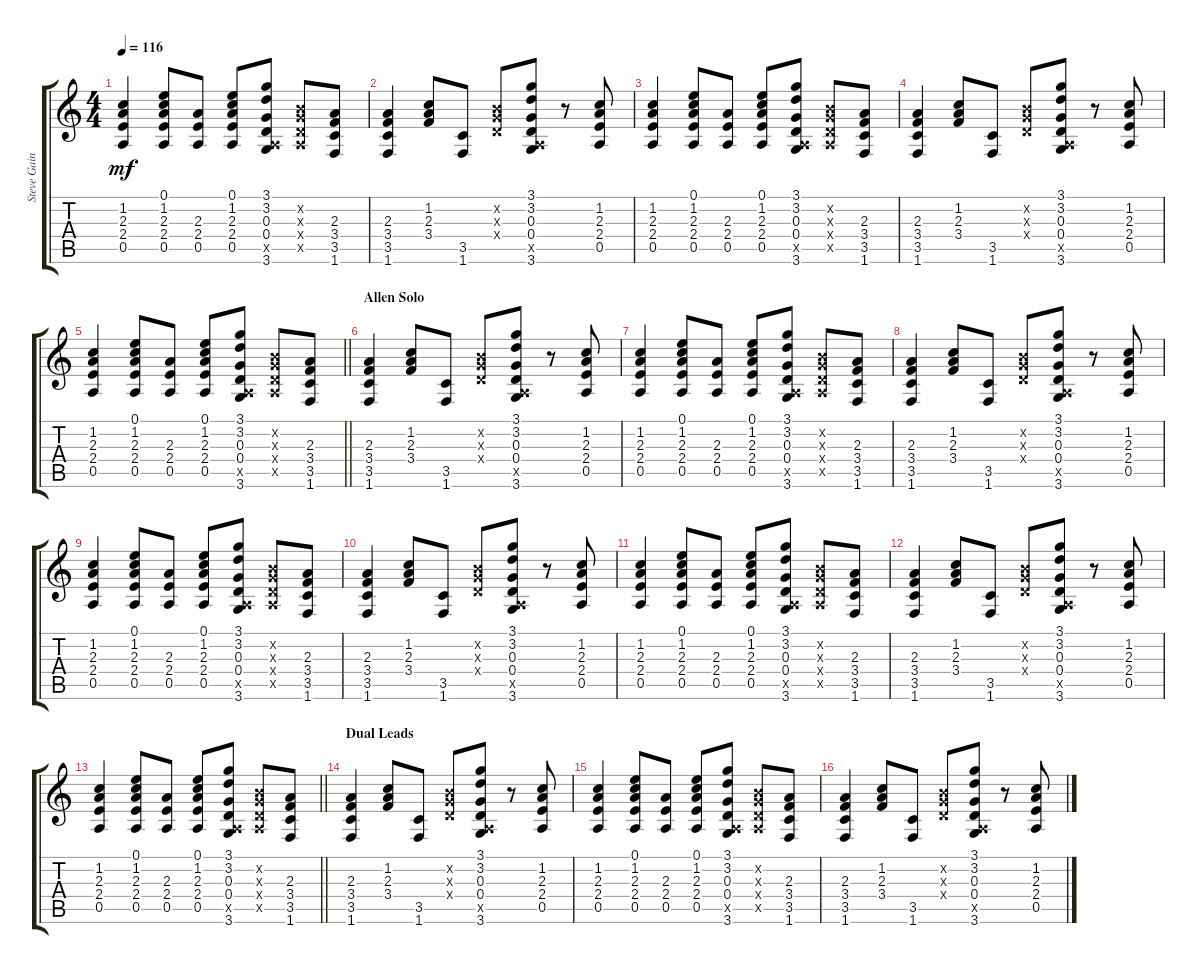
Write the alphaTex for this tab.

\track ("Steve Gaines - Rhythm Guitar" "Steve Gain") {instrument electricguitarclean}
\staff {score tabs}
\tuning (E4 B3 G3 D3 A2 E2) {hide}
\ts (4 4)
\tempo 116
\clef g2
\ks c
(1.2 2.3 2.4 0.5).4{dy mf} (0.1 1.2 2.3 2.4 0.5).8 (2.3 2.4 0.5).8 (0.1 1.2 2.3 2.4 0.5).8 (3.1 3.2 0.3 0.4 0.5{x} 3.6).8 (0.2{x} 0.3{x} 0.4{x} 0.5{x}).8 (2.3 3.4 3.5 1.6).8 |
(2.3 3.4 3.5 1.6).4 (1.2 2.3 3.4).8 (3.5 1.6).8 (0.2{x} 0.3{x} 0.4{x}).8 (3.1 3.2 0.3 0.4 0.5{x} 3.6).8 r.8 (1.2 2.3 2.4 0.5).8 |
(1.2 2.3 2.4 0.5).4 (0.1 1.2 2.3 2.4 0.5).8 (2.3 2.4 0.5).8 (0.1 1.2 2.3 2.4 0.5).8 (3.1 3.2 0.3 0.4 0.5{x} 3.6).8 (0.2{x} 0.3{x} 0.4{x} 0.5{x}).8 (2.3 3.4 3.5 1.6).8 |
(2.3 3.4 3.5 1.6).4 (1.2 2.3 3.4).8 (3.5 1.6).8 (0.2{x} 0.3{x} 0.4{x}).8 (3.1 3.2 0.3 0.4 0.5{x} 3.6).8 r.8 (1.2 2.3 2.4 0.5).8 |
\barLineRight lightlight
(1.2 2.3 2.4 0.5).4 (0.1 1.2 2.3 2.4 0.5).8 (2.3 2.4 0.5).8 (0.1 1.2 2.3 2.4 0.5).8 (3.1 3.2 0.3 0.4 0.5{x} 3.6).8 (0.2{x} 0.3{x} 0.4{x} 0.5{x}).8 (2.3 3.4 3.5 1.6).8 |
\section ("" "Allen Solo")
(2.3 3.4 3.5 1.6).4 (1.2 2.3 3.4).8 (3.5 1.6).8 (0.2{x} 0.3{x} 0.4{x}).8 (3.1 3.2 0.3 0.4 0.5{x} 3.6).8 r.8 (1.2 2.3 2.4 0.5).8 |
(1.2 2.3 2.4 0.5).4 (0.1 1.2 2.3 2.4 0.5).8 (2.3 2.4 0.5).8 (0.1 1.2 2.3 2.4 0.5).8 (3.1 3.2 0.3 0.4 0.5{x} 3.6).8 (0.2{x} 0.3{x} 0.4{x} 0.5{x}).8 (2.3 3.4 3.5 1.6).8 |
(2.3 3.4 3.5 1.6).4 (1.2 2.3 3.4).8 (3.5 1.6).8 (0.2{x} 0.3{x} 0.4{x}).8 (3.1 3.2 0.3 0.4 0.5{x} 3.6).8 r.8 (1.2 2.3 2.4 0.5).8 |
(1.2 2.3 2.4 0.5).4 (0.1 1.2 2.3 2.4 0.5).8 (2.3 2.4 0.5).8 (0.1 1.2 2.3 2.4 0.5).8 (3.1 3.2 0.3 0.4 0.5{x} 3.6).8 (0.2{x} 0.3{x} 0.4{x} 0.5{x}).8 (2.3 3.4 3.5 1.6).8 |
(2.3 3.4 3.5 1.6).4 (1.2 2.3 3.4).8 (3.5 1.6).8 (0.2{x} 0.3{x} 0.4{x}).8 (3.1 3.2 0.3 0.4 0.5{x} 3.6).8 r.8 (1.2 2.3 2.4 0.5).8 |
(1.2 2.3 2.4 0.5).4 (0.1 1.2 2.3 2.4 0.5).8 (2.3 2.4 0.5).8 (0.1 1.2 2.3 2.4 0.5).8 (3.1 3.2 0.3 0.4 0.5{x} 3.6).8 (0.2{x} 0.3{x} 0.4{x} 0.5{x}).8 (2.3 3.4 3.5 1.6).8 |
(2.3 3.4 3.5 1.6).4 (1.2 2.3 3.4).8 (3.5 1.6).8 (0.2{x} 0.3{x} 0.4{x}).8 (3.1 3.2 0.3 0.4 0.5{x} 3.6).8 r.8 (1.2 2.3 2.4 0.5).8 |
\barLineRight lightlight
(1.2 2.3 2.4 0.5).4 (0.1 1.2 2.3 2.4 0.5).8 (2.3 2.4 0.5).8 (0.1 1.2 2.3 2.4 0.5).8 (3.1 3.2 0.3 0.4 0.5{x} 3.6).8 (0.2{x} 0.3{x} 0.4{x} 0.5{x}).8 (2.3 3.4 3.5 1.6).8 |
\section ("" "Dual Leads")
(2.3 3.4 3.5 1.6).4 (1.2 2.3 3.4).8 (3.5 1.6).8 (0.2{x} 0.3{x} 0.4{x}).8 (3.1 3.2 0.3 0.4 0.5{x} 3.6).8 r.8 (1.2 2.3 2.4 0.5).8 |
(1.2 2.3 2.4 0.5).4 (0.1 1.2 2.3 2.4 0.5).8 (2.3 2.4 0.5).8 (0.1 1.2 2.3 2.4 0.5).8 (3.1 3.2 0.3 0.4 0.5{x} 3.6).8 (0.2{x} 0.3{x} 0.4{x} 0.5{x}).8 (2.3 3.4 3.5 1.6).8 |
(2.3 3.4 3.5 1.6).4 (1.2 2.3 3.4).8 (3.5 1.6).8 (0.2{x} 0.3{x} 0.4{x}).8 (3.1 3.2 0.3 0.4 0.5{x} 3.6).8 r.8 (1.2 2.3 2.4 0.5).8
